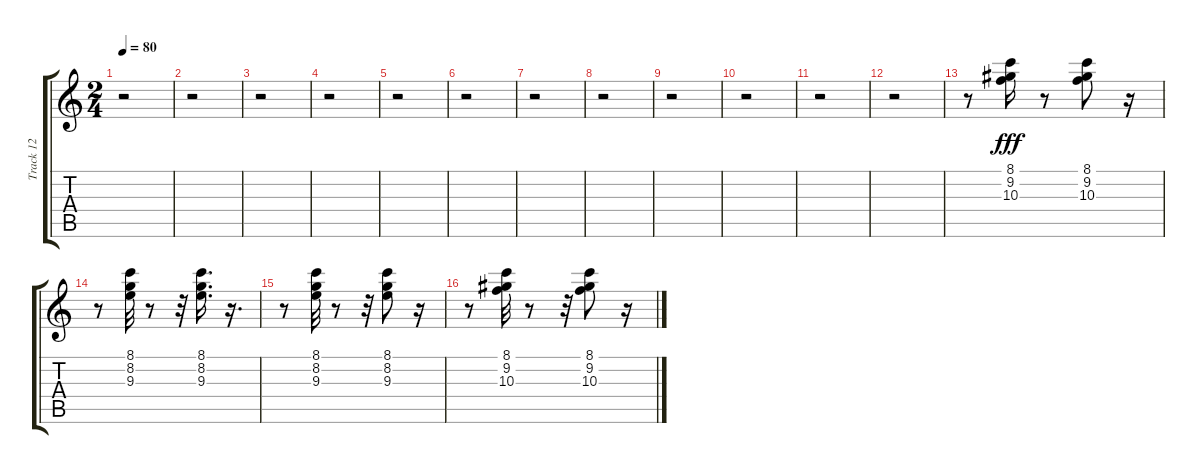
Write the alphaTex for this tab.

\track ("Track 12" "Track 12") {instrument electricguitarclean}
\staff {score tabs}
\tuning (E4 B3 G3 D3 A2 E2) {hide}
\ts (2 4)
\tempo 80
\clef g2
\ks c
r.2{dy fff} |
r.2 |
r.2 |
r.2 |
r.2 |
r.2 |
r.2 |
r.2 |
r.2 |
r.2 |
r.2 |
r.2 |
r.8 (8.1 9.2 10.3).16 r.8 (8.1 9.2 10.3).8 r.16 |
r.8 (8.1 8.2 9.3).32 r.8 r.32 (8.1 8.2 9.3).16{d} r.16{d} |
r.8 (8.1 8.2 9.3).32 r.8 r.32 (8.1 8.2 9.3).8 r.16 |
r.8 (8.1 9.2 10.3).32 r.8 r.32 (8.1 9.2 10.3).8 r.16
